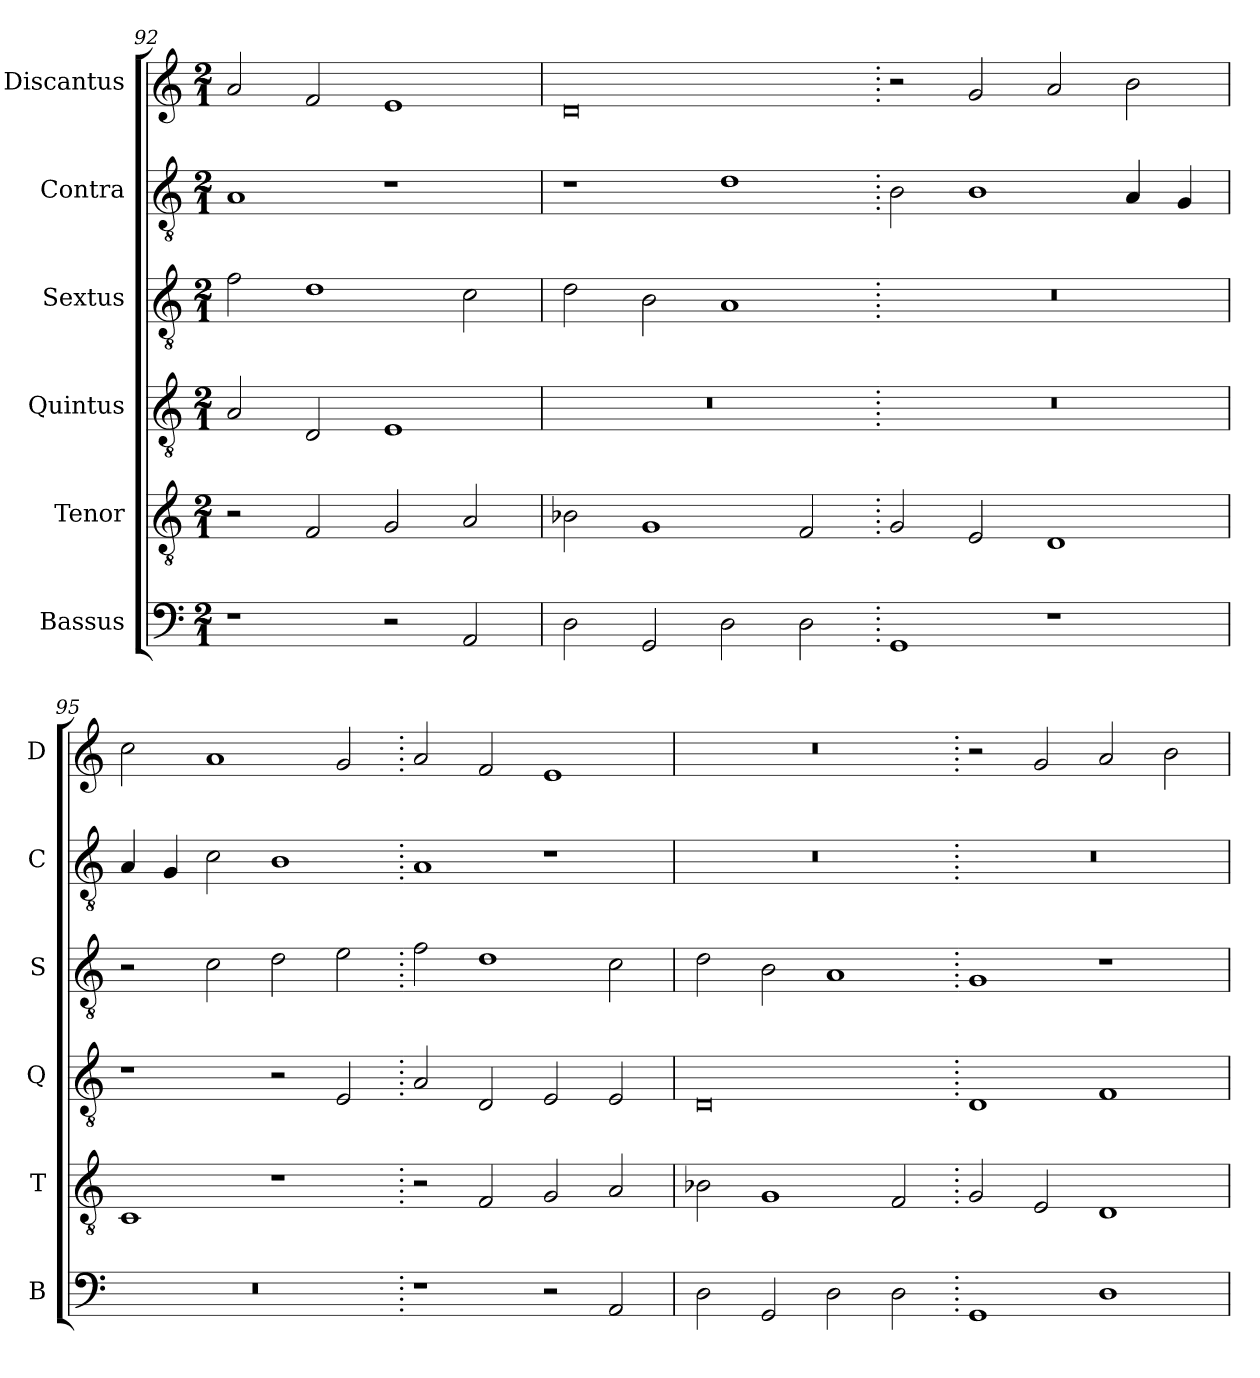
**kern	**kern	**kern	**kern	**kern	**kern
*part6	*part5	*part4	*part3	*part2	*part1
*staff6	*staff5	*staff4	*staff3	*staff2	*staff1
*I"Bassus	*I"Tenor	*I"Quintus	*I"Sextus	*I"Contra	*I"Discantus
*I'B	*I'T	*I'Q	*I'S	*I'C	*I'D
*clefF4	*clefGv2	*clefGv2	*clefGv2	*clefGv2	*clefG2
*k[]	*k[]	*k[]	*k[]	*k[]	*k[]
*M2/1	*M2/1	*M2/1	*M2/1	*M2/1	*M2/1
=92	=92	=92	=92	=92	=92
1r	2r	2A/	2f\	1A	2a/
.	2F/	2D/	1d	.	2f/
2r	2G/	1E	.	1r	1e
2AA/	2A/	.	2c\	.	.
=93	=93	=93	=93	=93	=93
2D\	2B-X\	0r	2d\	1r	0d
2GG/	1G	.	2B\	.	.
2D\	.	.	1A	1d	.
2D\	2F/	.	.	.	.
=94.	=94.	=94.	=94.	=94.	=94.
1GG	2G/	0r	0r	2B\	2r
.	2E/	.	.	1B	2g/
1r	1D	.	.	.	2a/
.	.	.	.	4A/	2b\
.	.	.	.	4G/	.
=95	=95	=95	=95	=95	=95
0r	1C	1r	2r	4A/	2cc\
.	.	.	.	4G/	.
.	.	.	2c\	2c\	1a
.	1r	2r	2d\	1B	.
.	.	2E/	2e\	.	2g/
=96.	=96.	=96.	=96.	=96.	=96.
1r	2r	2A/	2f\	1A	2a/
.	2F/	2D/	1d	.	2f/
2r	2G/	2E/	.	1r	1e
2AA/	2A/	2E/	2c\	.	.
=97	=97	=97	=97	=97	=97
2D\	2B-X\	0D	2d\	0r	0r
2GG/	1G	.	2B\	.	.
2D\	.	.	1A	.	.
2D\	2F/	.	.	.	.
=98.	=98.	=98.	=98.	=98.	=98.
1GG	2G/	1D	1G	0r	2r
.	2E/	.	.	.	2g/
1D	1D	1F	1r	.	2a/
.	.	.	.	.	2b\
=	=	=	=	=	=
*-	*-	*-	*-	*-	*-
